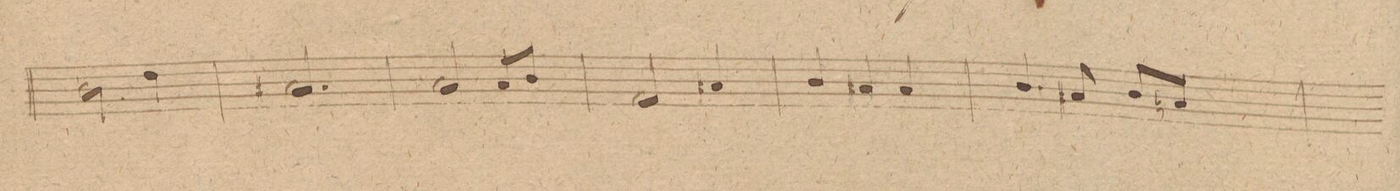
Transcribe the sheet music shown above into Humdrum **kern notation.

**kern	**dynam
*I"Basso.	*
*clefF4	*
*k[b-]	*
*met(c|)	*
*M3/4	*
2D\	.
4F\	.
=101	=101
2.C#X/	.
=102	=102
2C/	.
8C/L	.
8D/J	.
=103	=103
2AA/	.
4C#X/	.
=104	=104
4D/	.
4C#X/	.
4C#/	.
=105	=105
4.D/	.
8C#X/	.
8D/L	.
8Cn/J	.
=106	=106
*-	*-
